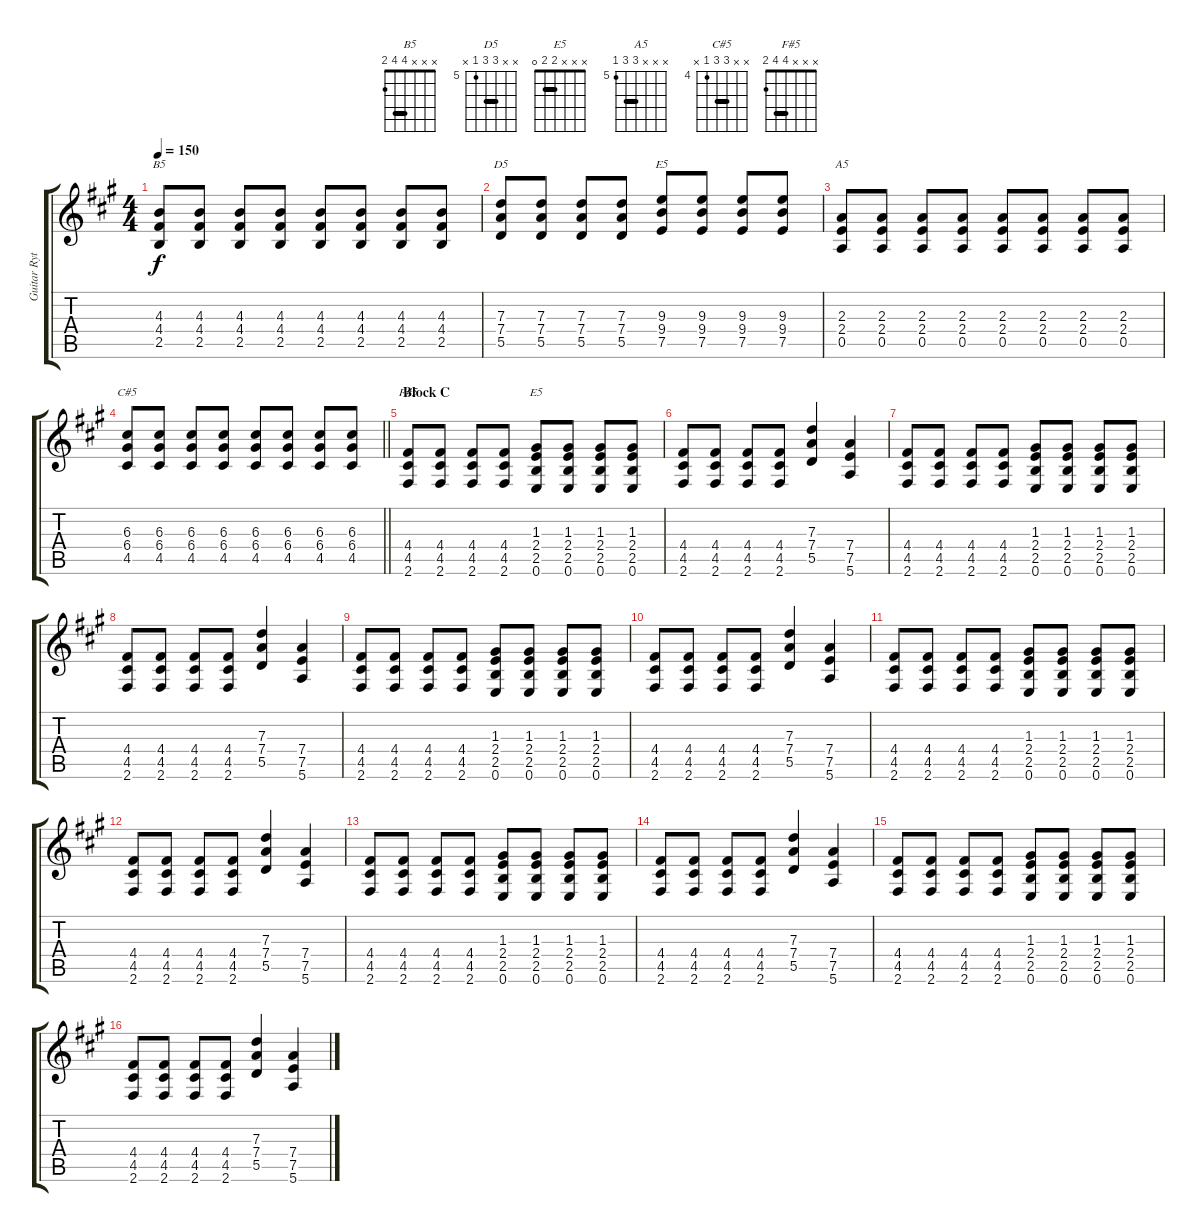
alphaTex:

\track ("Guitar Rythm" "Guitar Ryt") {instrument overdrivenguitar}
\staff {score tabs}
\tuning (E4 B3 G3 D3 A2 E2) {hide}
\chord ("B5" x x x 4 4 2) {barre 4}
\chord ("D5" x x 7 7 5 x) {firstfret 5 barre 7}
\chord ("E5" x x 9 9 7 x) {firstfret 7 barre 9}
\chord ("A5" x x x 7 7 5) {firstfret 5 barre 7}
\chord ("C#5" x x 6 6 4 x) {firstfret 4 barre 6}
\chord ("F#5" x x x 4 4 2) {barre 4}
\chord ("E5" x x x 2 2 0) {barre 2}
\ts (4 4)
\tempo 150
\clef g2
\ks f#minor
(4.3 4.4 2.5).8{ch "B5" dy f} (4.3 4.4 2.5).8 (4.3 4.4 2.5).8 (4.3 4.4 2.5).8 (4.3 4.4 2.5).8 (4.3 4.4 2.5).8 (4.3 4.4 2.5).8 (4.3 4.4 2.5).8 |
(7.3 7.4 5.5).8{ch "D5"} (7.3 7.4 5.5).8 (7.3 7.4 5.5).8 (7.3 7.4 5.5).8 (9.3 9.4 7.5).8{ch "E5"} (9.3 9.4 7.5).8 (9.3 9.4 7.5).8 (9.3 9.4 7.5).8 |
(2.3 2.4 0.5).8{ch "A5"} (2.3 2.4 0.5).8 (2.3 2.4 0.5).8 (2.3 2.4 0.5).8 (2.3 2.4 0.5).8 (2.3 2.4 0.5).8 (2.3 2.4 0.5).8 (2.3 2.4 0.5).8 |
\barLineRight lightlight
(6.3 6.4 4.5).8{ch "C#5"} (6.3 6.4 4.5).8 (6.3 6.4 4.5).8 (6.3 6.4 4.5).8 (6.3 6.4 4.5).8 (6.3 6.4 4.5).8 (6.3 6.4 4.5).8 (6.3 6.4 4.5).8 |
\section ("" "Block C")
(4.4 4.5 2.6).8{ch "F#5"} (4.4 4.5 2.6).8 (4.4 4.5 2.6).8 (4.4 4.5 2.6).8 (1.3 2.4 2.5 0.6).8{ch "E5"} (1.3 2.4 2.5 0.6).8 (1.3 2.4 2.5 0.6).8 (1.3 2.4 2.5 0.6).8 |
(4.4 4.5 2.6).8 (4.4 4.5 2.6).8 (4.4 4.5 2.6).8 (4.4 4.5 2.6).8 (7.3 7.4 5.5).4 (7.4 7.5 5.6).4 |
(4.4 4.5 2.6).8 (4.4 4.5 2.6).8 (4.4 4.5 2.6).8 (4.4 4.5 2.6).8 (1.3 2.4 2.5 0.6).8 (1.3 2.4 2.5 0.6).8 (1.3 2.4 2.5 0.6).8 (1.3 2.4 2.5 0.6).8 |
(4.4 4.5 2.6).8 (4.4 4.5 2.6).8 (4.4 4.5 2.6).8 (4.4 4.5 2.6).8 (7.3 7.4 5.5).4 (7.4 7.5 5.6).4 |
(4.4 4.5 2.6).8 (4.4 4.5 2.6).8 (4.4 4.5 2.6).8 (4.4 4.5 2.6).8 (1.3 2.4 2.5 0.6).8 (1.3 2.4 2.5 0.6).8 (1.3 2.4 2.5 0.6).8 (1.3 2.4 2.5 0.6).8 |
(4.4 4.5 2.6).8 (4.4 4.5 2.6).8 (4.4 4.5 2.6).8 (4.4 4.5 2.6).8 (7.3 7.4 5.5).4 (7.4 7.5 5.6).4 |
(4.4 4.5 2.6).8 (4.4 4.5 2.6).8 (4.4 4.5 2.6).8 (4.4 4.5 2.6).8 (1.3 2.4 2.5 0.6).8 (1.3 2.4 2.5 0.6).8 (1.3 2.4 2.5 0.6).8 (1.3 2.4 2.5 0.6).8 |
(4.4 4.5 2.6).8 (4.4 4.5 2.6).8 (4.4 4.5 2.6).8 (4.4 4.5 2.6).8 (7.3 7.4 5.5).4 (7.4 7.5 5.6).4 |
(4.4 4.5 2.6).8 (4.4 4.5 2.6).8 (4.4 4.5 2.6).8 (4.4 4.5 2.6).8 (1.3 2.4 2.5 0.6).8 (1.3 2.4 2.5 0.6).8 (1.3 2.4 2.5 0.6).8 (1.3 2.4 2.5 0.6).8 |
(4.4 4.5 2.6).8 (4.4 4.5 2.6).8 (4.4 4.5 2.6).8 (4.4 4.5 2.6).8 (7.3 7.4 5.5).4 (7.4 7.5 5.6).4 |
(4.4 4.5 2.6).8 (4.4 4.5 2.6).8 (4.4 4.5 2.6).8 (4.4 4.5 2.6).8 (1.3 2.4 2.5 0.6).8 (1.3 2.4 2.5 0.6).8 (1.3 2.4 2.5 0.6).8 (1.3 2.4 2.5 0.6).8 |
(4.4 4.5 2.6).8 (4.4 4.5 2.6).8 (4.4 4.5 2.6).8 (4.4 4.5 2.6).8 (7.3 7.4 5.5).4 (7.4 7.5 5.6).4
